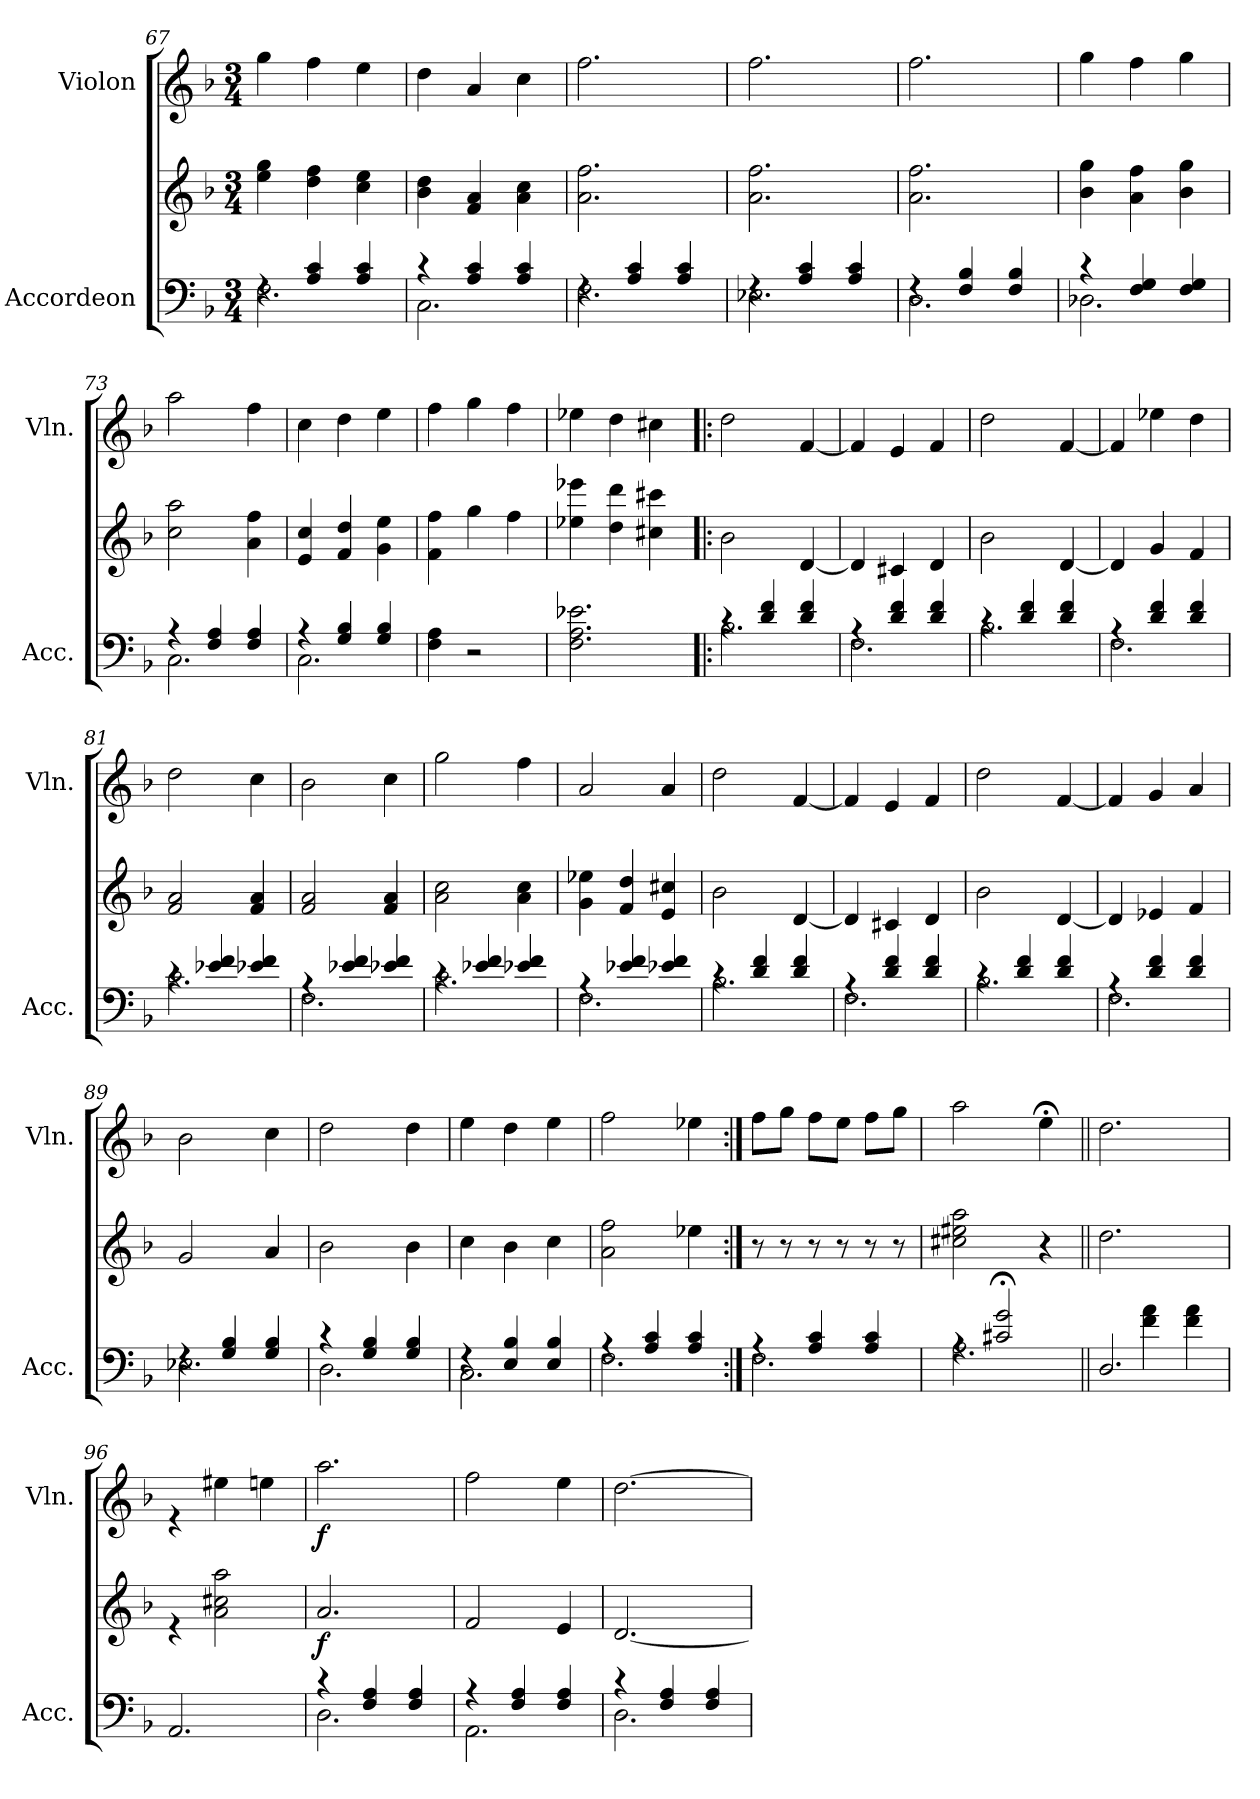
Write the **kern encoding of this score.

**kern	**kern	**dynam	**kern	**dynam
*part2	*part2	*part2	*part1	*part1
*staff3	*staff2	*staff2/3	*staff1	*staff1
*I"Accordeon	*	*	*I"Violon	*
*I'Acc.	*	*	*I'Vln.	*
*clefF4	*clefG2	*	*clefG2	*
*k[b-]	*k[b-]	*	*k[b-]	*
*M3/4	*M3/4	*	*M3/4	*
=67	=67	=67	=67	=67
*^	*	*	*	*
4rF	2.F\	4ee\ 4gg\	.	4gg\	.
4A/ 4c/	.	4dd\ 4ff\	.	4ff\	.
4A/ 4c/	.	4cc\ 4ee\	.	4ee\	.
=68	=68	=68	=68	=68	=68
4r	2.C\	4b-\ 4dd\	.	4dd\	.
4A/ 4c/	.	4f/ 4a/	.	4a/	.
4A/ 4c/	.	4a\ 4cc\	.	4cc\	.
=69	=69	=69	=69	=69	=69
4rF	2.F\	2.a\ 2.ff\	.	2.ff\	.
4A/ 4c/	.	.	.	.	.
4A/ 4c/	.	.	.	.	.
=70	=70	=70	=70	=70	=70
4rF	2.E-X\	2.a\ 2.ff\	.	2.ff\	.
4A/ 4c/	.	.	.	.	.
4A/ 4c/	.	.	.	.	.
=71	=71	=71	=71	=71	=71
4rF	2.D\	2.a\ 2.ff\	.	2.ff\	.
4F/ 4B-/	.	.	.	.	.
4F/ 4B-/	.	.	.	.	.
!!LO:PB:g=z
=72	=72	=72	=72	=72	=72
4r	2.D-X\	4b-\ 4gg\	.	4gg\	.
4F/ 4G/	.	4a\ 4ff\	.	4ff\	.
4F/ 4G/	.	4b-\ 4gg\	.	4gg\	.
=73	=73	=73	=73	=73	=73
4r	2.C\	2cc\ 2aa\	.	2aa\	.
4F/ 4A/	.	.	.	.	.
4F/ 4A/	.	4a\ 4ff\	.	4ff\	.
=74	=74	=74	=74	=74	=74
4r	2.C\	4e/ 4cc/	.	4cc\	.
4G/ 4B-/	.	4f/ 4dd/	.	4dd\	.
4G/ 4B-/	.	4g\ 4ee\	.	4ee\	.
*v	*v	*	*	*	*
=75	=75	=75	=75	=75
4F\ 4A\	4f\ 4ff\	.	4ff\	.
2r	4gg\	.	4gg\	.
.	4ff\	.	4ff\	.
=76	=76	=76	=76	=76
2.F\ 2.A\ 2.e-X\	4ee-X\ 4eee-X\	.	4ee-X\	.
.	4dd\ 4ddd\	.	4dd\	.
.	4cc#X\ 4ccc#X\	.	4cc#X\	.
=77!|:	=77!|:	=77!|:	=77!|:	=77!|:
*^	*	*	*	*
4rc	2.B-\	2b-\	.	2dd\	.
4d/ 4f/	.	.	.	.	.
4d/ 4f/	.	[4d/	.	[4f/	.
=78	=78	=78	=78	=78	=78
4rA	2.F\	4d/]	.	4f/]	.
4d/ 4f/	.	4c#X/	.	4e/	.
4d/ 4f/	.	4d/	.	4f/	.
=79	=79	=79	=79	=79	=79
4rc	2.B-\	2b-\	.	2dd\	.
4d/ 4f/	.	.	.	.	.
4d/ 4f/	.	[4d/	.	[4f/	.
=80	=80	=80	=80	=80	=80
4rA	2.F\	4d/]	.	4f/]	.
4d/ 4f/	.	4g/	.	4ee-X\	.
4d/ 4f/	.	4f/	.	4dd\	.
!!LO:LB:g=z
=81	=81	=81	=81	=81	=81
4rc	2.c\	2f/ 2a/	.	2dd\	.
4e-X/ 4f/	.	.	.	.	.
4e-X/ 4f/	.	4f/ 4a/	.	4cc\	.
=82	=82	=82	=82	=82	=82
4rA	2.F\	2f/ 2a/	.	2b-\	.
4e-X/ 4f/	.	.	.	.	.
4e-X/ 4f/	.	4f/ 4a/	.	4cc\	.
=83	=83	=83	=83	=83	=83
4rc	2.c\	2a\ 2cc\	.	2gg\	.
4e-X/ 4f/	.	.	.	.	.
4e-X/ 4f/	.	4a\ 4cc\	.	4ff\	.
=84	=84	=84	=84	=84	=84
4rA	2.F\	4g\ 4ee-X\	.	2a/	.
4e-X/ 4f/	.	4f/ 4dd/	.	.	.
4e-X/ 4f/	.	4e/ 4cc#X/	.	4a/	.
=85	=85	=85	=85	=85	=85
4rc	2.B-\	2b-\	.	2dd\	.
4d/ 4f/	.	.	.	.	.
4d/ 4f/	.	[4d/	.	[4f/	.
=86	=86	=86	=86	=86	=86
4rA	2.F\	4d/]	.	4f/]	.
4d/ 4f/	.	4c#X/	.	4e/	.
4d/ 4f/	.	4d/	.	4f/	.
=87	=87	=87	=87	=87	=87
4rc	2.B-\	2b-\	.	2dd\	.
4d/ 4f/	.	.	.	.	.
4d/ 4f/	.	[4d/	.	[4f/	.
!!LO:LB:g=z
=88	=88	=88	=88	=88	=88
4rA	2.F\	4d/]	.	4f/]	.
4d/ 4f/	.	4e-X/	.	4g/	.
4d/ 4f/	.	4f/	.	4a/	.
=89	=89	=89	=89	=89	=89
4rF	2.E-X\	2g/	.	2b-\	.
4G/ 4B-/	.	.	.	.	.
4G/ 4B-/	.	4a/	.	4cc\	.
=90	=90	=90	=90	=90	=90
4r	2.D\	2b-\	.	2dd\	.
4G/ 4B-/	.	.	.	.	.
4G/ 4B-/	.	4b-\	.	4dd\	.
=91	=91	=91	=91	=91	=91
4rF	2.C\	4cc\	.	4ee\	.
4E/ 4B-/	.	4b-\	.	4dd\	.
4E/ 4B-/	.	4cc\	.	4ee\	.
=92	=92	=92	=92	=92	=92
4rA	2.F\	2a\ 2ff\	.	2ff\	.
4A/ 4c/	.	.	.	.	.
4A/ 4c/	.	4ee-X\	.	4ee-X\	.
=93:|!	=93:|!	=93:|!	=93:|!	=93:|!	=93:|!
4rA	2.F\	8r	.	8ff\L	.
.	.	8r	.	8gg\J	.
4A/ 4c/	.	8r	.	8ff\L	.
.	.	8r	.	8ee\J	.
4A/ 4c/	.	8r	.	8ff\L	.
.	.	8r	.	8gg\J	.
=94	=94	=94	=94	=94	=94
4rA	2.A\	2cc#X\ 2ee#X\ 2aa\	.	2aa\	.
2c#X/;< 2g/;<	.	.	.	.	.
.	.	4r	.	4ee;<\	.
=95||	=95||	=95||	=95||	=95||	=95||
2.D/	4ryy	2.dd\	.	2.dd\	.
.	4f\ 4a\	.	.	.	.
.	4f\ 4a\	.	.	.	.
*v	*v	*	*	*	*
!!LO:LB:g=z
=96	=96	=96	=96	=96
2.AA/	4re	.	4re	.
.	2a\ 2cc#X\ 2aa\	.	4ee#X\	.
.	.	.	4een\	.
=97	=97	=97	=97	=97
*^	*	*	*	*
!	!	!	!LO:DY:b	!	!LO:DY:b
4r	2.D\	2.a/	f	2.aa\	f
4F/ 4A/	.	.	.	.	.
4F/ 4A/	.	.	.	.	.
=98	=98	=98	=98	=98	=98
4r	2.AA\	2f/	.	2ff\	.
4F/ 4A/	.	.	.	.	.
4F/ 4A/	.	4e/	.	4ee\	.
=99	=99	=99	=99	=99	=99
4r	2.D\	[2.d/	.	[2.dd\	.
4F/ 4A/	.	.	.	.	.
4F/ 4A/	.	.	.	.	.
*v	*v	*	*	*	*
=	=	=	=	=
*-	*-	*-	*-	*-
